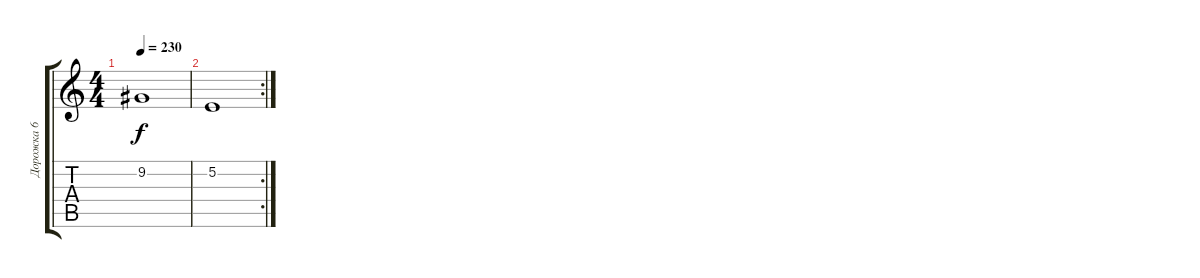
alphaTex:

\track ("Дорожка 6" "Дорожка 6") {instrument lead6voice}
\staff {score tabs}
\tuning (E4 B3 G3 D3 A2 E2) {hide}
\ts (4 4)
\tempo 230
\clef g2
\ks c
9.2.1{dy f} |
\rc 2
5.2.1
